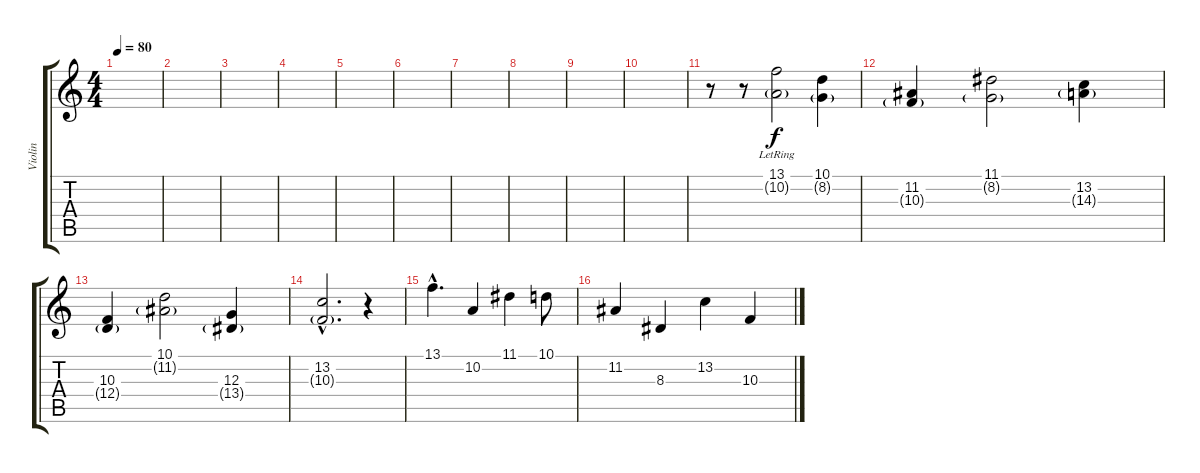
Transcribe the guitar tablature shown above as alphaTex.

\track ("Violin" "Violin") {instrument stringensemble2}
\staff {score tabs}
\tuning (E4 B3 G3 D3 A2 E2) {hide}
\ts (4 4)
\tempo 80
\clef g2
\ks c
|
|
|
|
|
|
|
|
|
|
r.8 r.8 (13.1{lr} 10.2{g}).2 (10.1 8.2{g}).4 |
(11.2 10.3{g}).4 (11.1 8.2{g}).2 (13.2 14.3{g}).4 |
(10.3 12.4{g}).4 (10.1 11.2{g}).2 (12.3 13.4{g}).4 |
(13.2{hac} 10.3{g hac}).2{d} r.4 |
13.1{hac}.4{d dy f} 10.2.4 11.1.4 10.1.8 |
11.2.4 8.3.4 13.2.4 10.3.4
